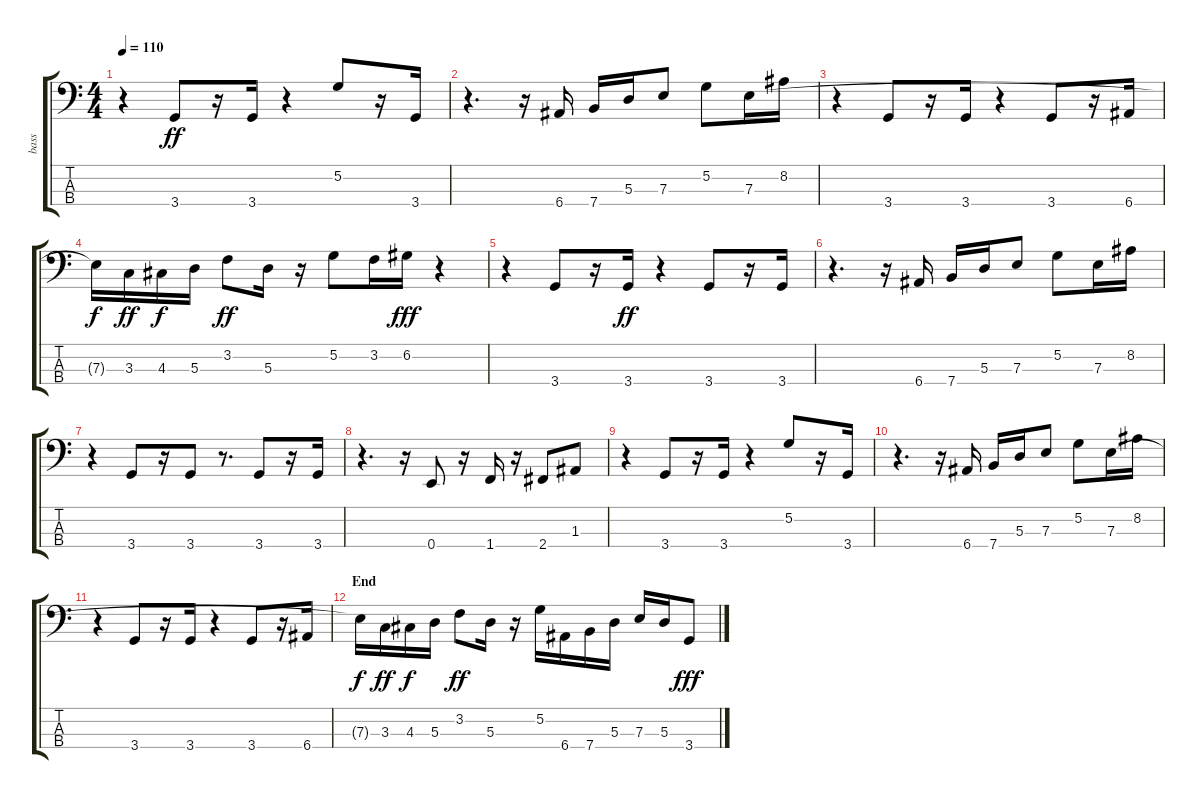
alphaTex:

\track ("bass" "bass") {instrument electricbassfinger}
\staff {score tabs}
\tuning (G2 D2 A1 E1) {hide}
\ts (4 4)
\tempo 110
\clef f4
\ks c
r.4{dy ff} 3.4.8 r.16 3.4.16 r.4 5.2.8 r.16 3.4.16 |
r.4{d} r.16 6.4.16 7.4.16 5.3.16 7.3.8 5.2.8 7.3.16 8.2.16 |
r.4 3.4.8 r.16 3.4.16 r.4 3.4.8 r.16 6.4.16 |
7.3{t}.16{dy f} 3.3.16{dy ff} 4.3.16{dy f} 5.3.16 3.2.8{dy ff} 5.3.16 r.16 5.2.8 3.2.16 6.2.16{dy fff} r.4 |
r.4 3.4.8 r.16 3.4.16{dy ff} r.4 3.4.8 r.16 3.4.16 |
r.4{d} r.16 6.4.16 7.4.16 5.3.16 7.3.8 5.2.8 7.3.16 8.2.16 |
r.4 3.4.8 r.16 3.4.8 r.8{d} 3.4.8 r.16 3.4.16 |
r.4{d} r.16 0.4.8 r.16 1.4.16 r.16 2.4.8 1.3.8 |
r.4 3.4.8 r.16 3.4.16 r.4 5.2.8 r.16 3.4.16 |
r.4{d} r.16 6.4.16 7.4.16 5.3.16 7.3.8 5.2.8 7.3.16 8.2.16 |
r.4 3.4.8 r.16 3.4.16 r.4 3.4.8 r.16 6.4.16 |
\section ("" "End")
7.3{t}.16{dy f} 3.3.16{dy ff} 4.3.16{dy f} 5.3.16 3.2.8{dy ff} 5.3.16 r.16 5.2.16 6.4.16 7.4.16 5.3.16 7.3.16 5.3.16 3.4.8{dy fff}
